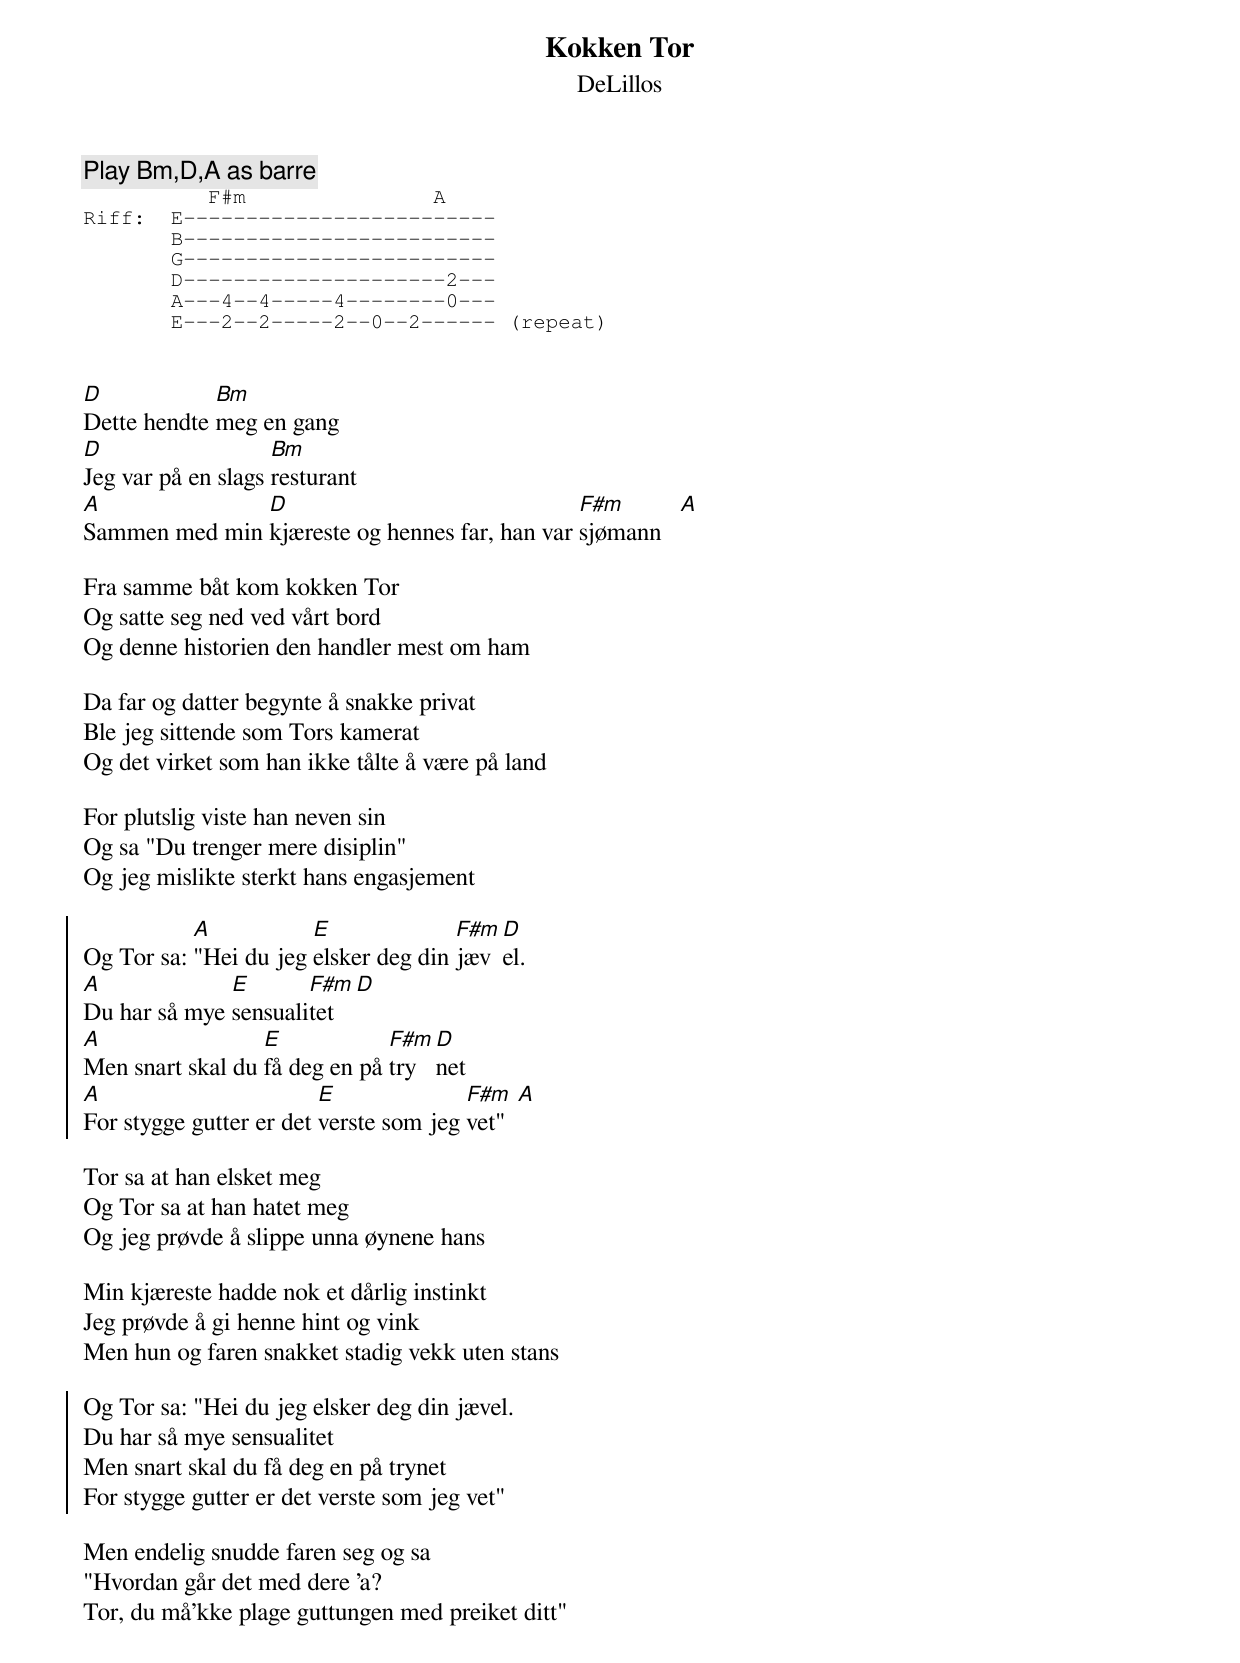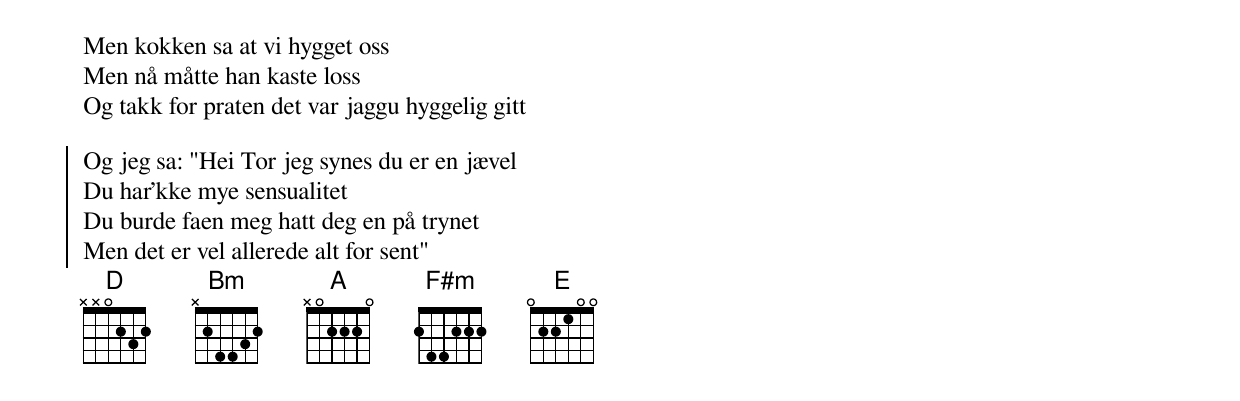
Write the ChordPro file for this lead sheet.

{t:Kokken Tor}
{st:DeLillos}

{c: Play Bm,D,A as barre}
{start_of_tab}
          F#m               A
Riff:  E-------------------------
       B-------------------------
       G-------------------------
       D---------------------2---
       A---4--4-----4--------0---
       E---2--2-----2--0--2------ (repeat)
{end_of_tab}


[D]Dette hendte [Bm]meg en gang
[D]Jeg var på en slags [Bm]resturant
[A]Sammen med min [D]kjæreste og hennes far, han var [F#m]sjømann   [A]

Fra samme båt kom kokken Tor
Og satte seg ned ved vårt bord
Og denne historien den handler mest om ham

Da far og datter begynte å snakke privat
Ble jeg sittende som Tors kamerat
Og det virket som han ikke tålte å være på land

For plutslig viste han neven sin
Og sa "Du trenger mere disiplin"
Og jeg mislikte sterkt hans engasjement

{soc}
Og Tor sa: [A]"Hei du jeg [E]elsker deg din [F#m]jæv[D]el.
[A]Du har så mye [E]sensuali[F#m]tet  [D]
[A]Men snart skal du [E]få deg en på [F#m]try[D]net
[A]For stygge gutter er det [E]verste som jeg [F#m]vet"  [A]
{eoc}

Tor sa at han elsket meg
Og Tor sa at han hatet meg
Og jeg prøvde å slippe unna øynene hans

Min kjæreste hadde nok et dårlig instinkt
Jeg prøvde å gi henne hint og vink
Men hun og faren snakket stadig vekk uten stans

{soc}
Og Tor sa: "Hei du jeg elsker deg din jævel.
Du har så mye sensualitet
Men snart skal du få deg en på trynet
For stygge gutter er det verste som jeg vet"
{eoc}

Men endelig snudde faren seg og sa
"Hvordan går det med dere 'a?
Tor, du må'kke plage guttungen med preiket ditt"

Men kokken sa at vi hygget oss
Men nå måtte han kaste loss
Og takk for praten det var jaggu hyggelig gitt

{soc}
Og jeg sa: "Hei Tor jeg synes du er en jævel
Du har'kke mye sensualitet
Du burde faen meg hatt deg en på trynet
Men det er vel allerede alt for sent"
{eoc}
